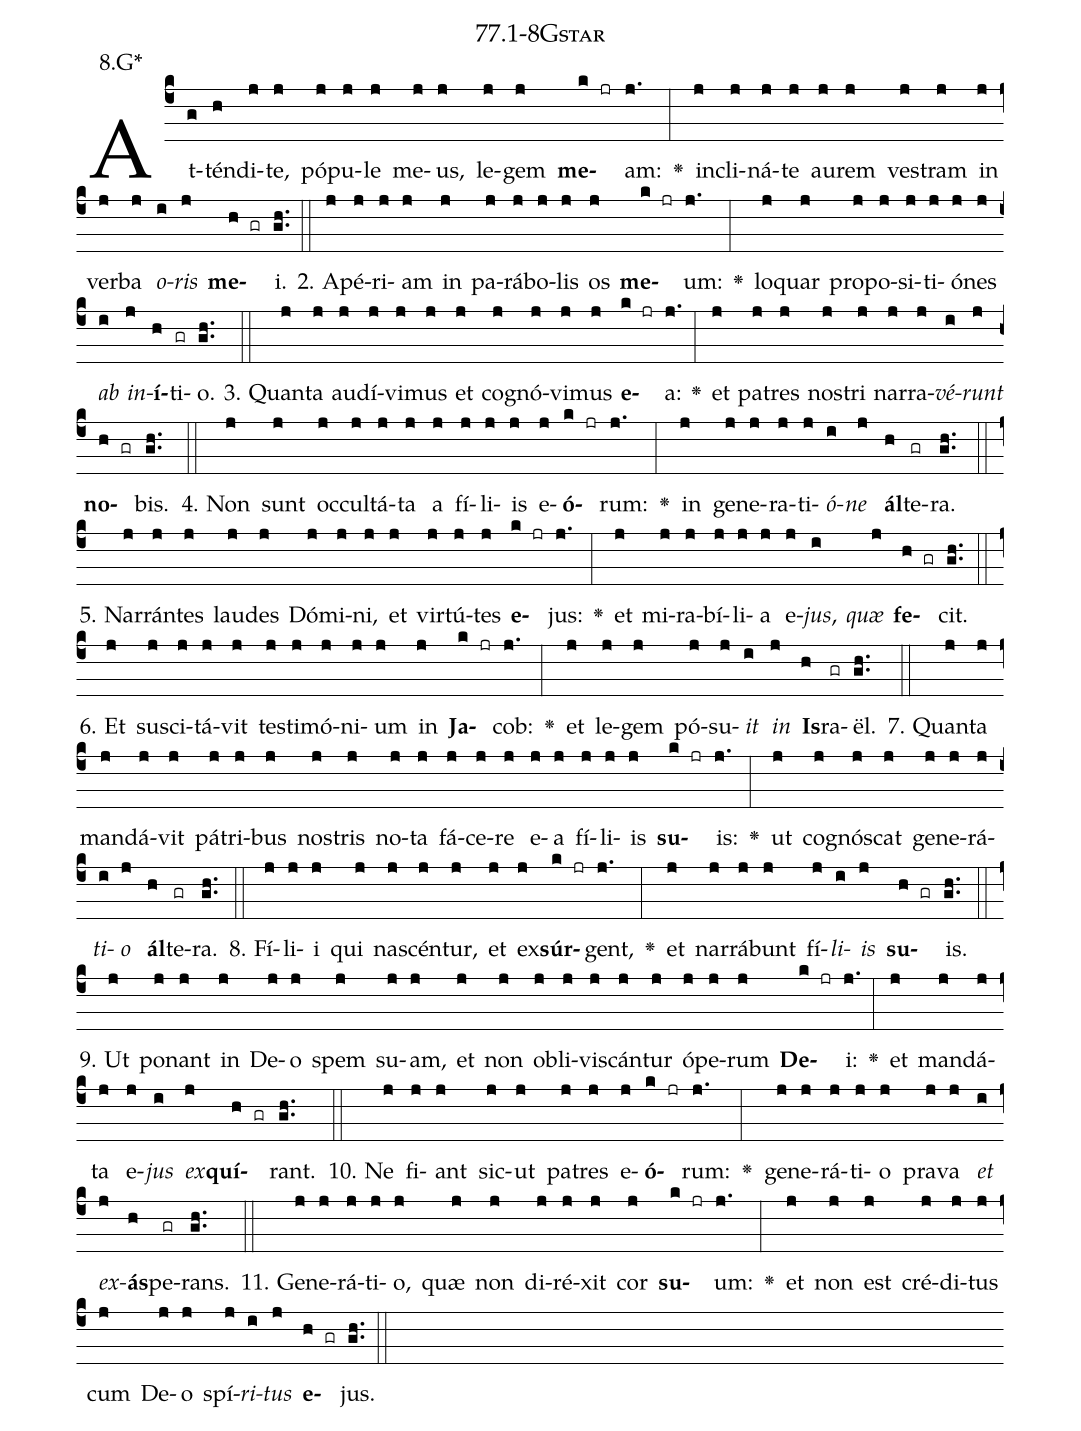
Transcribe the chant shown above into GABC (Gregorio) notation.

name: 77.1-8Gstar;
annotation: 8.G*;
%%
(c4)At(g)tén(h)di(j)te,(j) pó(j)pu(j)le(j) me(j)us,(j) le(j)gem(j) <b>me</b>(k jr)am:(j.) <v>\greheightstar</v>(:) in(j)cli(j)ná(j)te(j) au(j)rem(j) ves(j)tram(j) in(j) ver(j)ba(j) <i>o</i>(i)<i>ris</i>(j) <b>me</b>(h gr)i.(gh..) (::)
2. A(j)pé(j)ri(j)am(j) in(j) pa(j)rá(j)bo(j)lis(j) os(j) <b>me</b>(k jr)um:(j.) <v>\greheightstar</v>(:) lo(j)quar(j) pro(j)po(j)si(j)ti(j)ó(j)nes(j) <i>ab</i>(i) <i>in</i>(j)<b>í</b>(h)ti(gr)o.(gh..) (::)
3. Quan(j)ta(j) au(j)dí(j)vi(j)mus(j) et(j) co(j)gnó(j)vi(j)mus(j) <b>e</b>(k jr)a:(j.) <v>\greheightstar</v>(:) et(j) pa(j)tres(j) nos(j)tri(j) nar(j)ra(j)<i>vé</i>(i)<i>runt</i>(j) <b>no</b>(h gr)bis.(gh..) (::)
4. Non(j) sunt(j) oc(j)cul(j)tá(j)ta(j) a(j) fí(j)li(j)is(j) e(j)<b>ó</b>(k jr)rum:(j.) <v>\greheightstar</v>(:) in(j) ge(j)ne(j)ra(j)ti(j)<i>ó</i>(i)<i>ne</i>(j) <b>ál</b>(h)te(gr)ra.(gh..) (::)
5. Nar(j)rán(j)tes(j) lau(j)des(j) Dó(j)mi(j)ni,(j) et(j) vir(j)tú(j)tes(j) <b>e</b>(k jr)jus:(j.) <v>\greheightstar</v>(:) et(j) mi(j)ra(j)bí(j)li(j)a(j) e(j)<i>jus</i>,(i) <i>quæ</i>(j) <b>fe</b>(h gr)cit.(gh..) (::)
6. Et(j) su(j)sci(j)tá(j)vit(j) tes(j)ti(j)mó(j)ni(j)um(j) in(j) <b>Ja</b>(k jr)cob:(j.) <v>\greheightstar</v>(:) et(j) le(j)gem(j) pó(j)su(j)<i>it</i>(i) <i>in</i>(j) <b>Is</b>(h)ra(gr)ël.(gh..) (::)
7. Quan(j)ta(j) man(j)dá(j)vit(j) pá(j)tri(j)bus(j) nos(j)tris(j) no(j)ta(j) fá(j)ce(j)re(j) e(j)a(j) fí(j)li(j)is(j) <b>su</b>(k jr)is:(j.) <v>\greheightstar</v>(:) ut(j) co(j)gnós(j)cat(j) ge(j)ne(j)rá(j)<i>ti</i>(i)<i>o</i>(j) <b>ál</b>(h)te(gr)ra.(gh..) (::)
8. Fí(j)li(j)i(j) qui(j) na(j)scén(j)tur,(j) et(j) ex(j)<b>súr</b>(k jr)gent,(j.) <v>\greheightstar</v>(:) et(j) nar(j)rá(j)bunt(j) fí(j)<i>li</i>(i)<i>is</i>(j) <b>su</b>(h gr)is.(gh..) (::)
9. Ut(j) po(j)nant(j) in(j) De(j)o(j) spem(j) su(j)am,(j) et(j) non(j) ob(j)li(j)vis(j)cán(j)tur(j) ó(j)pe(j)rum(j) <b>De</b>(k jr)i:(j.) <v>\greheightstar</v>(:) et(j) man(j)dá(j)ta(j) e(j)<i>jus</i>(i) <i>ex</i>(j)<b>quí</b>(h gr)rant.(gh..) (::)
10. Ne(j) fi(j)ant(j) sic(j)ut(j) pa(j)tres(j) e(j)<b>ó</b>(k jr)rum:(j.) <v>\greheightstar</v>(:) ge(j)ne(j)rá(j)ti(j)o(j) pra(j)va(j) <i>et</i>(i) <i>ex</i>(j)<b>ás</b>(h)pe(gr)rans.(gh..) (::)
11. Ge(j)ne(j)rá(j)ti(j)o,(j) quæ(j) non(j) di(j)ré(j)xit(j) cor(j) <b>su</b>(k jr)um:(j.) <v>\greheightstar</v>(:) et(j) non(j) est(j) cré(j)di(j)tus(j) cum(j) De(j)o(j) spí(j)<i>ri</i>(i)<i>tus</i>(j) <b>e</b>(h gr)jus.(gh..) (::)
